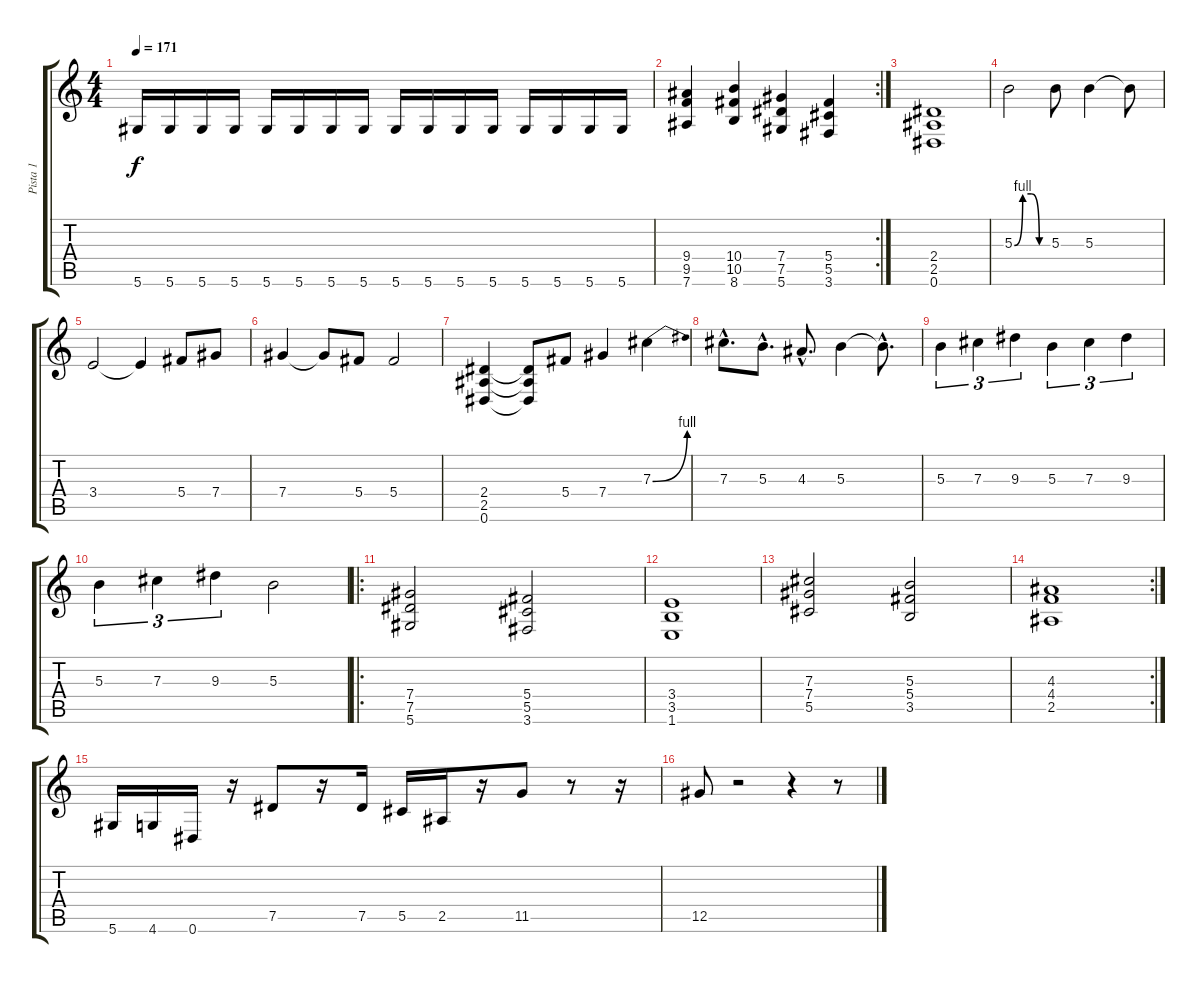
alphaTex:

\track ("Pista 1" "Pista 1") {instrument distortionguitar}
\staff {score tabs}
\tuning (Eb4 Bb3 Gb3 Db3 Ab2 Eb2) {hide}
\ts (4 4)
\tempo 171
\clef g2
\ks c
5.6.16{dy f} 5.6.16 5.6.16 5.6.16 5.6.16 5.6.16 5.6.16 5.6.16 5.6.16 5.6.16 5.6.16 5.6.16 5.6.16 5.6.16 5.6.16 5.6.16 |
\rc 2
(9.4 9.5 7.6).4 (10.4 10.5 8.6).4 (7.4 7.5 5.6).4 (5.4 5.5 3.6).4 |
(2.4 2.5 0.6).1 |
5.3{be (custom 0 0 15 4 30 4 45 0 60 0)}.2 5.3.8 5.3.4 5.3{t}.8 |
3.4.2 3.4{t}.4 5.4.8 7.4.8 |
7.4.4 7.4{t}.8 5.4.8 5.4.2 |
(2.4 2.5 0.6).4 (2.4{t} 2.5{t} 0.6{t}).8 5.4.8 7.4.4 7.3{be (bend 0 0 60 4)}.4 |
7.3{hac}.8{d} 5.3{hac}.8{d} 4.3{hac}.8{d} 5.3.4 5.3{hac t}.8{d} |
5.3.4{tu (3 2)} 7.3.4{tu (3 2)} 9.3.4{tu (3 2)} 5.3.4{tu (3 2)} 7.3.4{tu (3 2)} 9.3.4{tu (3 2)} |
5.3.4{tu (3 2)} 7.3.4{tu (3 2)} 9.3.4{tu (3 2)} 5.3.2 |
\ro
(7.4 7.5 5.6).2 (5.4 5.5 3.6).2 |
(3.4 3.5 1.6).1 |
(7.3 7.4 5.5).2 (5.3 5.4 3.5).2 |
\rc 2
(4.3 4.4 2.5).1 |
5.6.16 4.6.16 0.6.16 r.16 7.5.8 r.16 7.5.16 5.5.16 2.5.16 r.16 11.5.8 r.8 r.16 |
12.5.8 r.2 r.4 r.8
